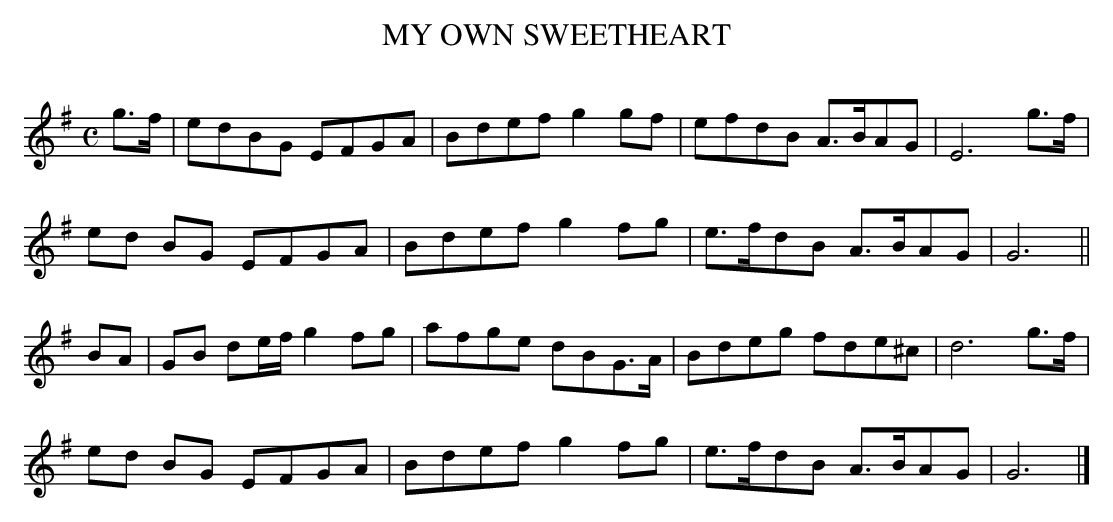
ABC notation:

X:1
T:MY OWN SWEETHEART
Y:"moderate"
Q:100
M:C
L:1/8
K:G % source key = F
g>f|edBG EFGA|Bdef g2gf|efdB A>BAG|E6g>f|
ed BG EFGA|Bdef g2fg|e>fdB A>BAG|G6||
BA|GB de/f/ g2fg|afge dBG>A|Bdeg fde^c|d6g>f|
ed BG EFGA|Bdef g2fg|e>fdB A>BAG|G6|]
